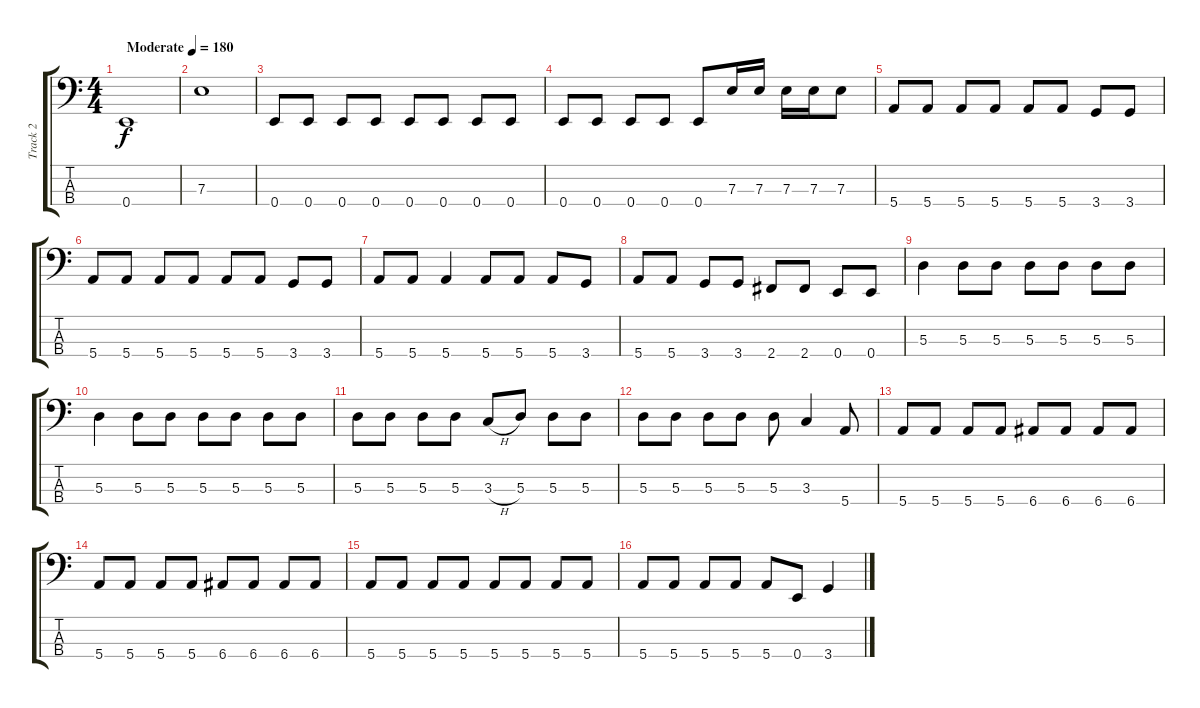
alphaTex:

\track ("Track 2" "Track 2") {instrument electricbassfinger}
\staff {score tabs}
\tuning (G2 D2 A1 E1) {hide}
\ts (4 4)
\tempo (180 "Moderate")
\clef f4
\ks c
0.4.1{dy f instrument electricbassfinger} |
7.3.1 |
0.4.8 0.4.8 0.4.8 0.4.8 0.4.8 0.4.8 0.4.8 0.4.8 |
0.4.8 0.4.8 0.4.8 0.4.8 0.4.8 7.3.16 7.3.16 7.3.16 7.3.16 7.3.8 |
5.4.8 5.4.8 5.4.8 5.4.8 5.4.8 5.4.8 3.4.8 3.4.8 |
5.4.8 5.4.8 5.4.8 5.4.8 5.4.8 5.4.8 3.4.8 3.4.8 |
5.4.8 5.4.8 5.4.4 5.4.8 5.4.8 5.4.8 3.4.8 |
5.4.8 5.4.8 3.4.8 3.4.8 2.4.8 2.4.8 0.4.8 0.4.8 |
5.3.4 5.3.8 5.3.8 5.3.8 5.3.8 5.3.8 5.3.8 |
5.3.4 5.3.8 5.3.8 5.3.8 5.3.8 5.3.8 5.3.8 |
5.3.8 5.3.8 5.3.8 5.3.8 3.3{h}.8 5.3.8 5.3.8 5.3.8 |
5.3.8 5.3.8 5.3.8 5.3.8 5.3.8 3.3.4 5.4.8 |
5.4.8 5.4.8 5.4.8 5.4.8 6.4.8 6.4.8 6.4.8 6.4.8 |
5.4.8 5.4.8 5.4.8 5.4.8 6.4.8 6.4.8 6.4.8 6.4.8 |
5.4.8 5.4.8 5.4.8 5.4.8 5.4.8 5.4.8 5.4.8 5.4.8 |
5.4.8 5.4.8 5.4.8 5.4.8 5.4.8 0.4.8 3.4.4
